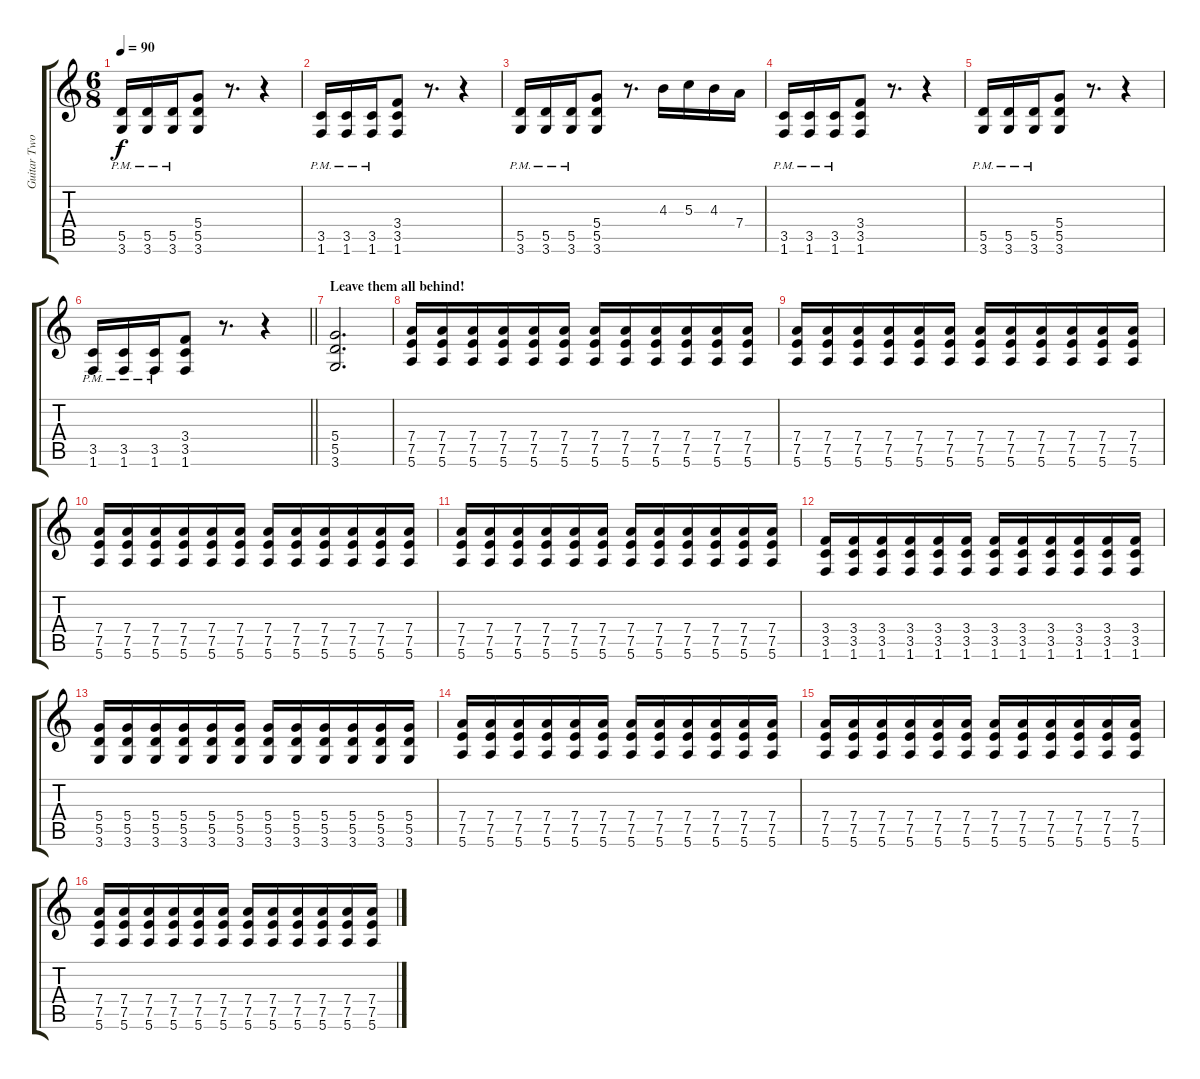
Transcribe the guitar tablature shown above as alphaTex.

\track ("Guitar Two" "Guitar Two") {instrument overdrivenguitar}
\staff {score tabs}
\tuning (E4 B3 G3 D3 A2 E2) {hide}
\ts (6 8)
\tempo 90
\clef g2
\ks c
(5.5{pm} 3.6{pm}).16{dy f} (5.5{pm} 3.6{pm}).16 (5.5{pm} 3.6{pm}).16 (5.4 5.5 3.6).8 r.8{d} r.4 |
(3.5{pm} 1.6{pm}).16 (3.5{pm} 1.6{pm}).16 (3.5{pm} 1.6{pm}).16 (3.4 3.5 1.6).8 r.8{d} r.4 |
(5.5{pm} 3.6{pm}).16 (5.5{pm} 3.6{pm}).16 (5.5{pm} 3.6{pm}).16 (5.4 5.5 3.6).8 r.8{d} 4.3.16 5.3.16 4.3.16 7.4.16 |
(3.5{pm} 1.6{pm}).16 (3.5{pm} 1.6{pm}).16 (3.5{pm} 1.6{pm}).16 (3.4 3.5 1.6).8 r.8{d} r.4 |
(5.5{pm} 3.6{pm}).16 (5.5{pm} 3.6{pm}).16 (5.5{pm} 3.6{pm}).16 (5.4 5.5 3.6).8 r.8{d} r.4 |
\barLineRight lightlight
(3.5{pm} 1.6{pm}).16 (3.5{pm} 1.6{pm}).16 (3.5{pm} 1.6{pm}).16 (3.4 3.5 1.6).8 r.8{d} r.4 |
\section ("" "Leave them all behind!")
(5.4 5.5 3.6).2{d} |
(7.4 7.5 5.6).16{volume 11} (7.4 7.5 5.6).16 (7.4 7.5 5.6).16 (7.4 7.5 5.6).16 (7.4 7.5 5.6).16 (7.4 7.5 5.6).16 (7.4 7.5 5.6).16 (7.4 7.5 5.6).16 (7.4 7.5 5.6).16 (7.4 7.5 5.6).16 (7.4 7.5 5.6).16 (7.4 7.5 5.6).16 |
(7.4 7.5 5.6).16 (7.4 7.5 5.6).16 (7.4 7.5 5.6).16 (7.4 7.5 5.6).16 (7.4 7.5 5.6).16 (7.4 7.5 5.6).16 (7.4 7.5 5.6).16 (7.4 7.5 5.6).16 (7.4 7.5 5.6).16 (7.4 7.5 5.6).16 (7.4 7.5 5.6).16 (7.4 7.5 5.6).16 |
(7.4 7.5 5.6).16 (7.4 7.5 5.6).16 (7.4 7.5 5.6).16 (7.4 7.5 5.6).16 (7.4 7.5 5.6).16 (7.4 7.5 5.6).16 (7.4 7.5 5.6).16 (7.4 7.5 5.6).16 (7.4 7.5 5.6).16 (7.4 7.5 5.6).16 (7.4 7.5 5.6).16 (7.4 7.5 5.6).16 |
(7.4 7.5 5.6).16 (7.4 7.5 5.6).16 (7.4 7.5 5.6).16 (7.4 7.5 5.6).16 (7.4 7.5 5.6).16 (7.4 7.5 5.6).16 (7.4 7.5 5.6).16 (7.4 7.5 5.6).16 (7.4 7.5 5.6).16 (7.4 7.5 5.6).16 (7.4 7.5 5.6).16 (7.4 7.5 5.6).16 |
(3.4 3.5 1.6).16 (3.4 3.5 1.6).16 (3.4 3.5 1.6).16 (3.4 3.5 1.6).16 (3.4 3.5 1.6).16 (3.4 3.5 1.6).16 (3.4 3.5 1.6).16 (3.4 3.5 1.6).16 (3.4 3.5 1.6).16 (3.4 3.5 1.6).16 (3.4 3.5 1.6).16 (3.4 3.5 1.6).16 |
(5.4 5.5 3.6).16 (5.4 5.5 3.6).16 (5.4 5.5 3.6).16 (5.4 5.5 3.6).16 (5.4 5.5 3.6).16 (5.4 5.5 3.6).16 (5.4 5.5 3.6).16 (5.4 5.5 3.6).16 (5.4 5.5 3.6).16 (5.4 5.5 3.6).16 (5.4 5.5 3.6).16 (5.4 5.5 3.6).16 |
(7.4 7.5 5.6).16 (7.4 7.5 5.6).16 (7.4 7.5 5.6).16 (7.4 7.5 5.6).16 (7.4 7.5 5.6).16 (7.4 7.5 5.6).16 (7.4 7.5 5.6).16 (7.4 7.5 5.6).16 (7.4 7.5 5.6).16 (7.4 7.5 5.6).16 (7.4 7.5 5.6).16 (7.4 7.5 5.6).16 |
(7.4 7.5 5.6).16 (7.4 7.5 5.6).16 (7.4 7.5 5.6).16 (7.4 7.5 5.6).16 (7.4 7.5 5.6).16 (7.4 7.5 5.6).16 (7.4 7.5 5.6).16 (7.4 7.5 5.6).16 (7.4 7.5 5.6).16 (7.4 7.5 5.6).16 (7.4 7.5 5.6).16 (7.4 7.5 5.6).16 |
(7.4 7.5 5.6).16 (7.4 7.5 5.6).16 (7.4 7.5 5.6).16 (7.4 7.5 5.6).16 (7.4 7.5 5.6).16 (7.4 7.5 5.6).16 (7.4 7.5 5.6).16 (7.4 7.5 5.6).16 (7.4 7.5 5.6).16 (7.4 7.5 5.6).16 (7.4 7.5 5.6).16 (7.4 7.5 5.6).16
